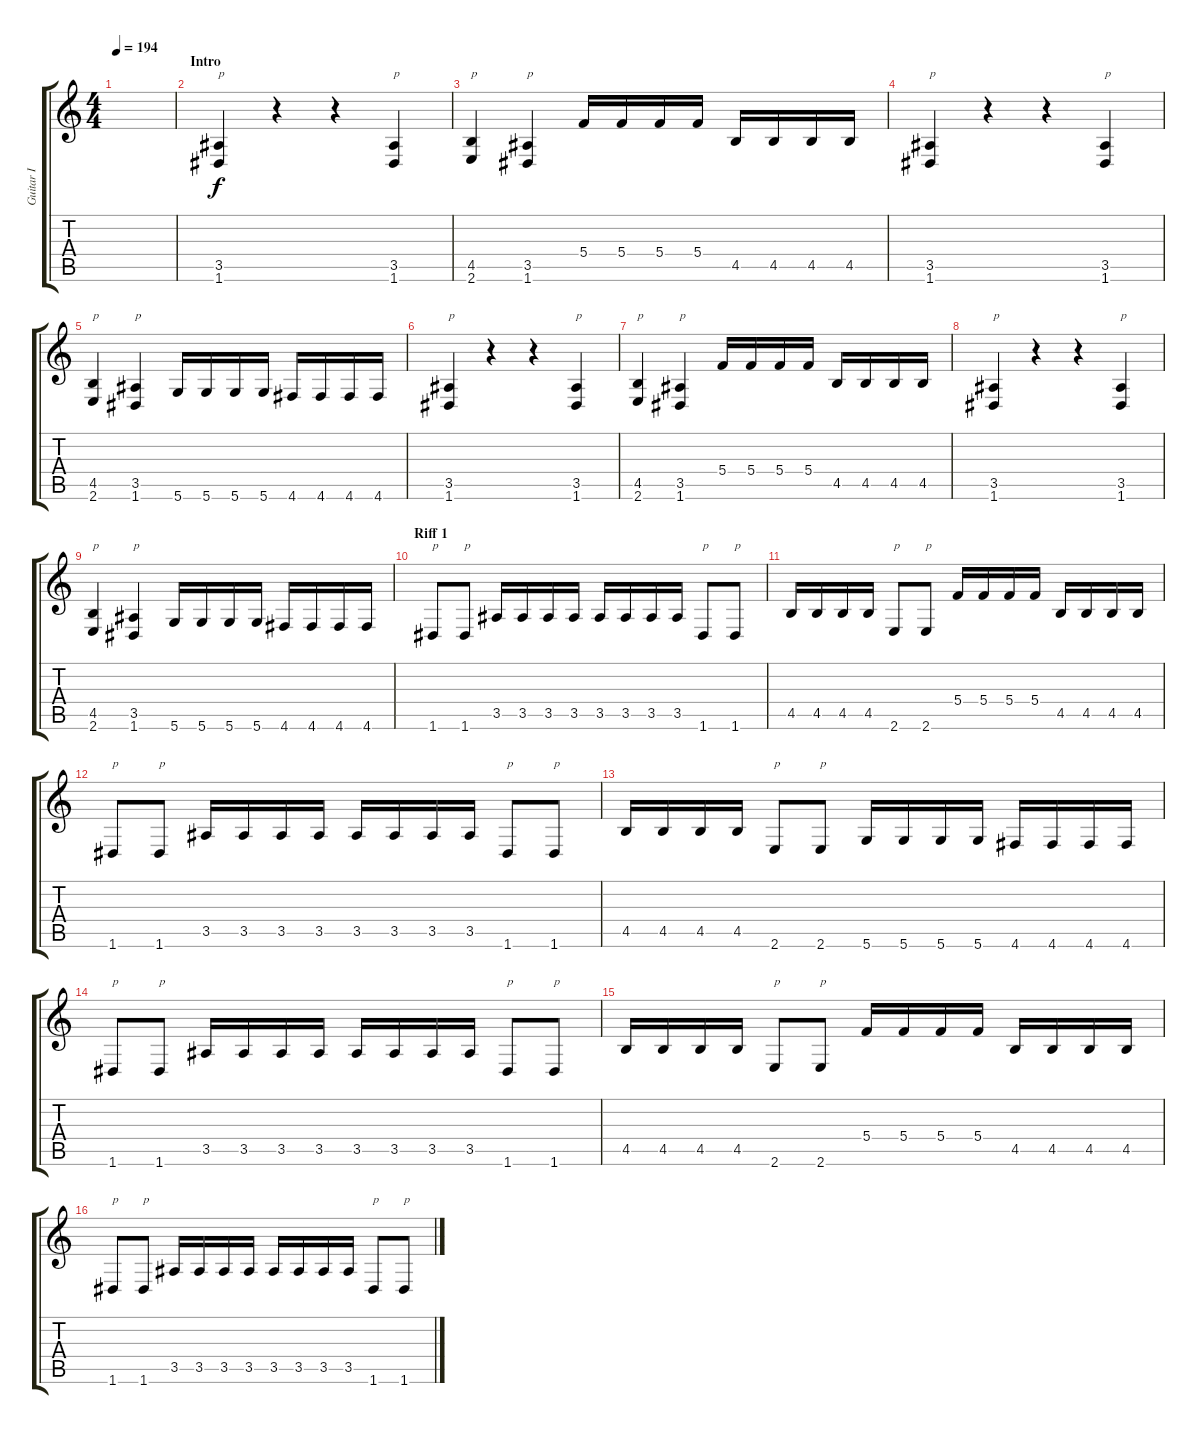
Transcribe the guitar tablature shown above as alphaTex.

\track ("Guitar I" "Guitar I") {instrument distortionguitar}
\staff {score tabs}
\tuning (D4 A3 F3 C3 G2 D2) {hide}
\ts (4 4)
\tempo 194
\clef g2
\ks c
|
\section ("" "Intro")
(3.5 1.6).4{txt "p"} r.4 r.4 (3.5 1.6).4{txt "p"} |
(4.5 2.6).4{txt "p"} (3.5 1.6).4{txt "p"} 5.4.16 5.4.16 5.4.16 5.4.16 4.5.16 4.5.16 4.5.16 4.5.16 |
(3.5 1.6).4{txt "p"} r.4 r.4 (3.5 1.6).4{txt "p"} |
(4.5 2.6).4{txt "p"} (3.5 1.6).4{txt "p"} 5.6.16 5.6.16 5.6.16 5.6.16 4.6.16 4.6.16 4.6.16 4.6.16 |
(3.5 1.6).4{txt "p"} r.4 r.4 (3.5 1.6).4{txt "p"} |
(4.5 2.6).4{txt "p"} (3.5 1.6).4{txt "p"} 5.4.16 5.4.16 5.4.16 5.4.16 4.5.16 4.5.16 4.5.16 4.5.16 |
(3.5 1.6).4{txt "p"} r.4 r.4 (3.5 1.6).4{txt "p"} |
(4.5 2.6).4{txt "p"} (3.5 1.6).4{txt "p"} 5.6.16 5.6.16 5.6.16 5.6.16 4.6.16 4.6.16 4.6.16 4.6.16 |
\section ("" "Riff 1")
1.6.8{txt "p"} 1.6.8{txt "p"} 3.5.16 3.5.16 3.5.16 3.5.16 3.5.16 3.5.16 3.5.16 3.5.16 1.6.8{txt "p"} 1.6.8{txt "p"} |
4.5.16 4.5.16 4.5.16 4.5.16 2.6.8{txt "p"} 2.6.8{txt "p"} 5.4.16 5.4.16 5.4.16 5.4.16 4.5.16 4.5.16 4.5.16 4.5.16 |
1.6.8{txt "p"} 1.6.8{txt "p"} 3.5.16 3.5.16 3.5.16 3.5.16 3.5.16 3.5.16 3.5.16 3.5.16 1.6.8{txt "p"} 1.6.8{txt "p"} |
4.5.16 4.5.16 4.5.16 4.5.16 2.6.8{txt "p"} 2.6.8{txt "p"} 5.6.16 5.6.16 5.6.16 5.6.16 4.6.16 4.6.16 4.6.16 4.6.16 |
1.6.8{txt "p"} 1.6.8{txt "p"} 3.5.16 3.5.16 3.5.16 3.5.16 3.5.16 3.5.16 3.5.16 3.5.16 1.6.8{txt "p"} 1.6.8{txt "p"} |
4.5.16 4.5.16 4.5.16 4.5.16 2.6.8{txt "p"} 2.6.8{txt "p"} 5.4.16 5.4.16 5.4.16 5.4.16 4.5.16 4.5.16 4.5.16 4.5.16 |
1.6.8{txt "p"} 1.6.8{txt "p"} 3.5.16 3.5.16 3.5.16 3.5.16 3.5.16 3.5.16 3.5.16 3.5.16 1.6.8{txt "p"} 1.6.8{txt "p"}
